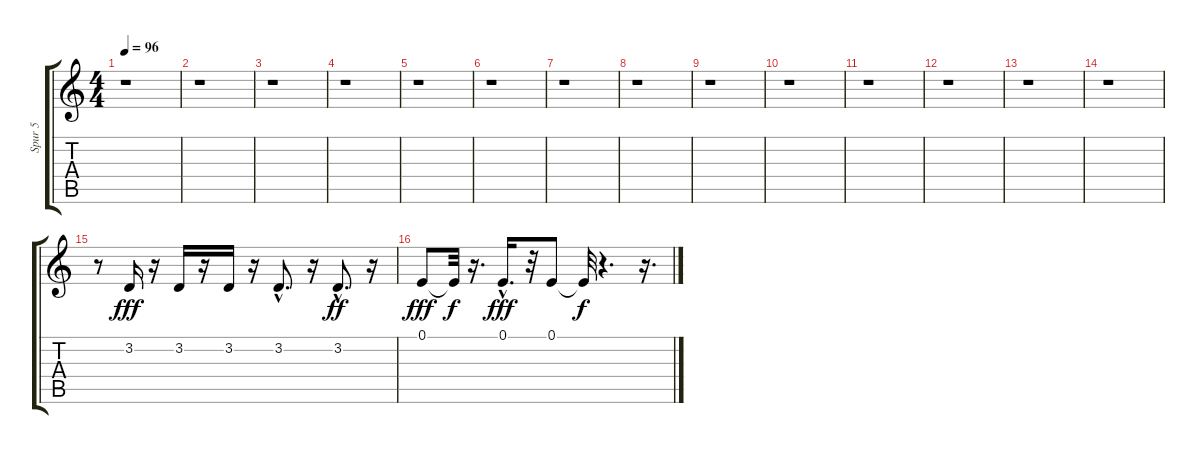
\track ("Spur 5" "Spur 5") {instrument choiraahs}
\staff {score tabs}
\tuning (E4 B3 G3 D3 A2 E2) {hide}
\ts (4 4)
\tempo 96
\clef g2
\ks c
r.1{dy f} |
r.1 |
r.1 |
r.1 |
r.1 |
r.1 |
r.1 |
r.1 |
r.1 |
r.1 |
r.1 |
r.1 |
r.1 |
r.1 |
r.8 3.2.16{dy fff} r.16 3.2.16 r.16 3.2.16 r.16 3.2{hac}.8{d} r.16 3.2{hac}.8{d dy ff} r.16 |
0.1.8{dy fff} 0.1{t}.32{dy f} r.16{d} 0.1{hac}.16{d dy fff} r.32 0.1.8 0.1{t}.32{dy f} r.4{d} r.16{d}
